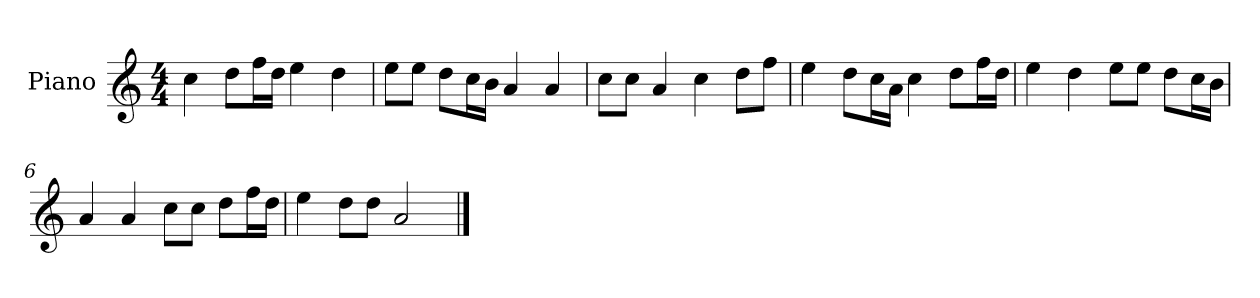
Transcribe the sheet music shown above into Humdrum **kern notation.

**kern
*part1
*staff1
*I"Piano
*I'P-no
*clefG2
*k[]
*M4/4
*MM90
=1
4cc\
8dd\L
16ff\L
16dd\JJ
4ee\
4dd\
=2
8ee\L
8ee\J
8dd\L
16cc\L
16b\JJ
4a/
4a/
=3
8cc\L
8cc\J
4a/
4cc\
8dd\L
8ff\J
=4
4ee\
8dd\L
16cc\L
16a\JJ
4cc\
8dd\L
16ff\L
16dd\JJ
=5
4ee\
4dd\
8ee\L
8ee\J
8dd\L
16cc\L
16b\JJ
!!LO:LB:g=z
=6
4a/
4a/
8cc\L
8cc\J
8dd\L
16ff\L
16dd\JJ
=7
4ee\
8dd\L
8dd\J
2a/
==
*-
